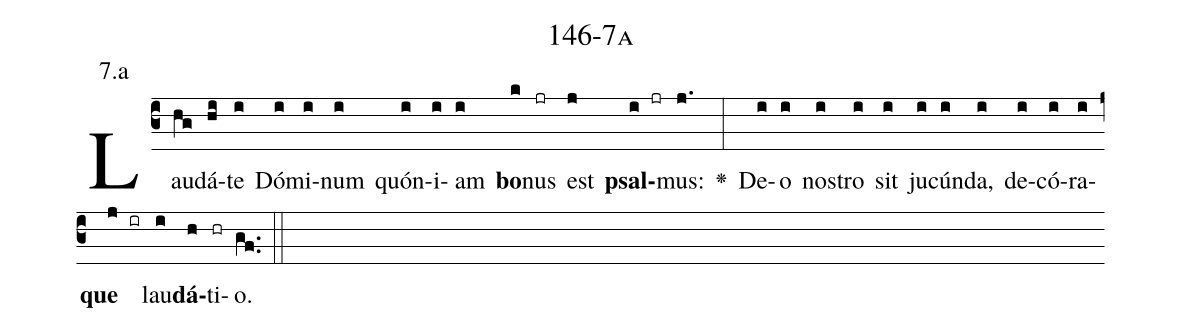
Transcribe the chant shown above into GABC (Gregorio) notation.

name: 146-7a;
annotation: 7.a;
%%
(c3)Lau(hg)dá(hi)te(i) Dó(i)mi(i)num(i) quón(i)i(i)am(i) <b>bo</b>(k)nus(jr) est(j) <b>psal</b>(i jr)mus:(j.) <v>\greheightstar</v>(:) De(i)o(i) nos(i)tro(i) sit(i) ju(i)cún(i)da,(i) de(i)có(i)ra(i)<b>que</b>(j ir) lau(i)<b>dá</b>(h)ti(hr)o.(gf..) (::)


%E(i) u(i) o(j) u(i) a(h) e.(gf..) (::)
